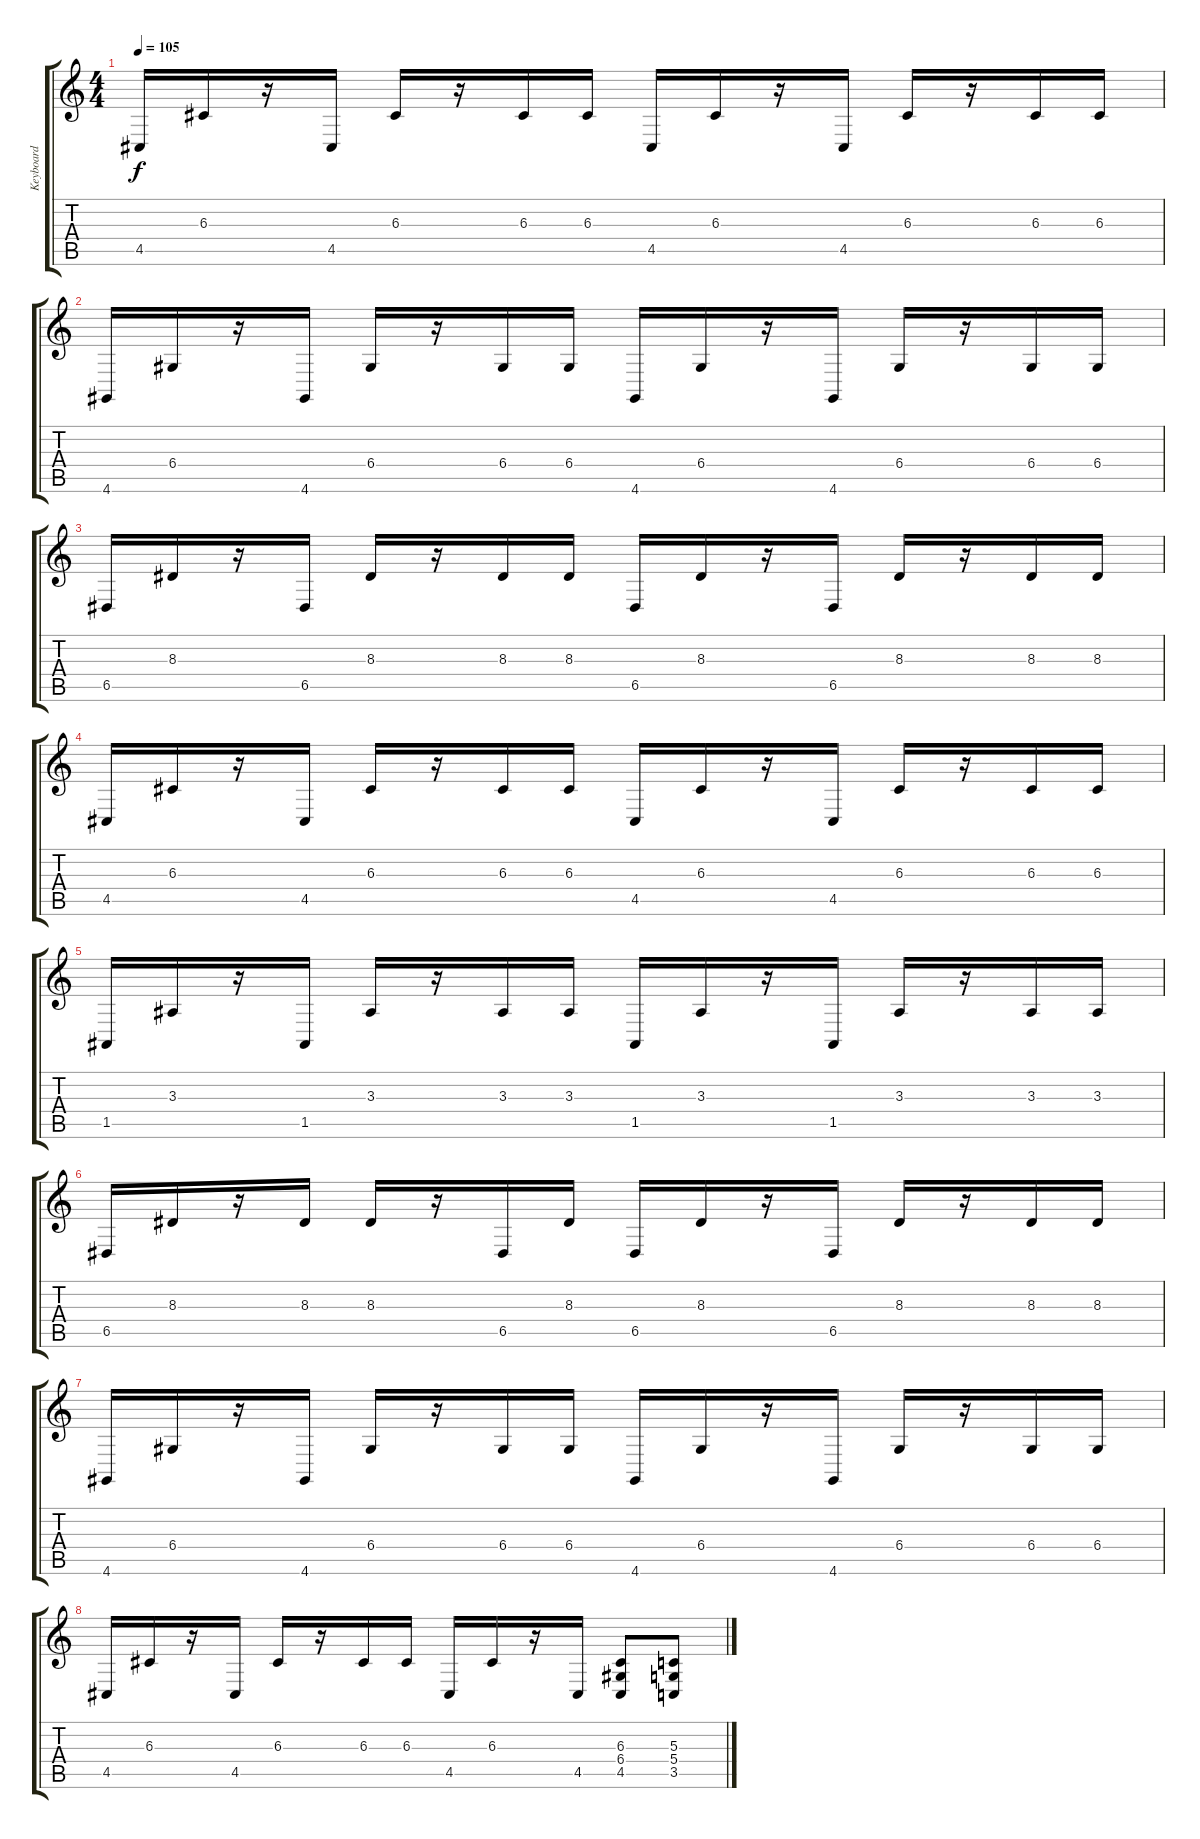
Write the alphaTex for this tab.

\track ("Keyboard" "Keyboard") {instrument lead5charang}
\staff {score tabs}
\tuning (E4 B3 G3 D3 A2 E2) {hide}
\ts (4 4)
\tempo 105
\clef g2
\ks c
4.5.16{dy f} 6.3.16 r.16 4.5.16 6.3.16 r.16 6.3.16 6.3.16 4.5.16 6.3.16 r.16 4.5.16 6.3.16 r.16 6.3.16 6.3.16 |
4.6.16 6.4.16 r.16 4.6.16 6.4.16 r.16 6.4.16 6.4.16 4.6.16 6.4.16 r.16 4.6.16 6.4.16 r.16 6.4.16 6.4.16 |
6.5.16 8.3.16 r.16 6.5.16 8.3.16 r.16 8.3.16 8.3.16 6.5.16 8.3.16 r.16 6.5.16 8.3.16 r.16 8.3.16 8.3.16 |
4.5.16 6.3.16 r.16 4.5.16 6.3.16 r.16 6.3.16 6.3.16 4.5.16 6.3.16 r.16 4.5.16 6.3.16 r.16 6.3.16 6.3.16 |
1.5.16 3.3.16 r.16 1.5.16 3.3.16 r.16 3.3.16 3.3.16 1.5.16 3.3.16 r.16 1.5.16 3.3.16 r.16 3.3.16 3.3.16 |
6.5.16 8.3.16 r.16 8.3.16 8.3.16 r.16 6.5.16 8.3.16 6.5.16 8.3.16 r.16 6.5.16 8.3.16 r.16 8.3.16 8.3.16 |
4.6.16 6.4.16 r.16 4.6.16 6.4.16 r.16 6.4.16 6.4.16 4.6.16 6.4.16 r.16 4.6.16 6.4.16 r.16 6.4.16 6.4.16 |
4.5.16 6.3.16 r.16 4.5.16 6.3.16 r.16 6.3.16 6.3.16 4.5.16 6.3.16 r.16 4.5.16 (6.3 6.4 4.5).8 (5.3 5.4 3.5).8
